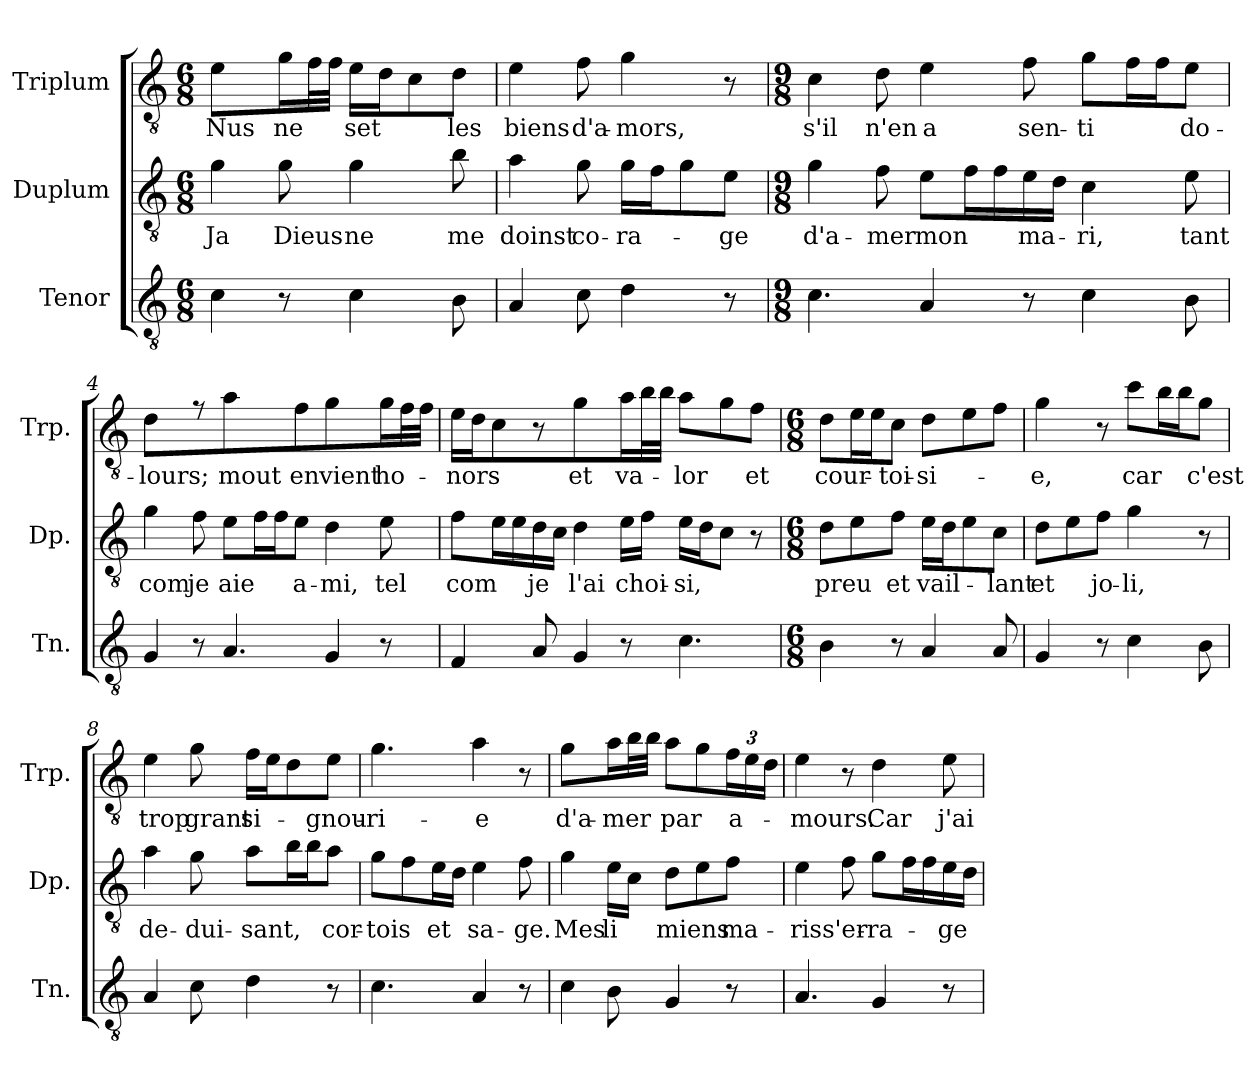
**kern	**kern	**text	**kern	**text
*part3	*part2	*part2	*part1	*part1
*staff3	*staff2	*staff2	*staff1	*staff1
*I"Tenor	*I"Duplum	*	*I"Triplum	*
*I'Tn.	*I'Dp.	*	*I'Trp.	*
*clefGv2	*clefGv2	*	*clefGv2	*
*k[]	*k[]	*	*k[]	*
*M6/8	*M6/8	*	*M6/8	*
=1	=1	=1	=1	=1
!	!	!LO:LY:b	!	!LO:LY:b
4c\	4g\	Ja	4e\	Nus
!	!	!LO:LY:b	!	!LO:LY:b
8r	8g\	Dieus	16g\LL	ne
*	*	*	*tremolo	*
.	.	.	32f\	.
.	.	.	32f\JJJ	.
*	*	*	*Xtremolo	*
!	!	!LO:LY:b	!	!LO:LY:b
4c\	4g\	ne	16e\LL	set
.	.	.	16d\J	.
.	.	.	8c\	.
!	!	!LO:LY:b	!	!LO:LY:b
8B\	8b\	me	8d\J	les
=2	=2	=2	=2	=2
!	!	!LO:LY:b	!	!LO:LY:b
4A/	4a\	doinst	4e\	biens
!	!	!LO:LY:b	!	!LO:LY:b
8c\	8g\	co-	8f\	d'a-
!	!	!LO:LY:b	!	!LO:LY:b
4d\	16g\LL	-ra-	4g\	-mors,
.	16f\J	.	.	.
.	8g\	.	.	.
!	!	!LO:LY:b	!	!
8r	8e\J	-ge	8r	.
=3	=3	=3	=3	=3
*M9/8	*M9/8	*	*M9/8	*
!	!	!LO:LY:b	!	!LO:LY:b
4.c\	4g\	d'a-	4c\	s'il
!	!	!LO:LY:b	!	!LO:LY:b
.	8f\	-mer	8d\	n'en
!	!	!LO:LY:b	!	!LO:LY:b
4A/	8e\L	mon	4e\	a
*	*tremolo	*	*	*
.	16f\	.	.	.
.	16f\	.	.	.
*	*Xtremolo	*	*	*
!	!	!LO:LY:b	!	!LO:LY:b
8r	16e\L	ma-	8f\	sen-
.	16d\JJ	.	.	.
!	!	!LO:LY:b	!	!LO:LY:b
4c\	4c\	-ri,	8g\L	-ti
*	*	*	*tremolo	*
.	.	.	16f\	.
.	.	.	16f\	.
*	*	*	*Xtremolo	*
!	!	!LO:LY:b	!	!LO:LY:b
8B\	8e\	tant	8e\J	do-
=4	=4	=4	=4	=4
!	!	!LO:LY:b	!	!LO:LY:b
4G/	4g\	com	4d\	-lours;
!	!	!LO:LY:b	!	!
8r	8f\	je	8r	.
!	!	!LO:LY:b	!	!LO:LY:b
4.A/	8e\L	aie	4a\	mout
*	*tremolo	*	*	*
.	16f\	.	.	.
.	16f\	.	.	.
*	*Xtremolo	*	*	*
!	!	!LO:LY:b	!	!LO:LY:b
.	8e\J	a-	8f\	en
!	!	!LO:LY:b	!	!LO:LY:b
4G/	4d\	-mi,	4g\	vient
!	!	!LO:LY:b	!	!LO:LY:b
8r	8e\	tel	16g\LL	ho-
*	*	*	*tremolo	*
.	.	.	32f\	.
.	.	.	32f\JJJ	.
*	*	*	*Xtremolo	*
!!LO:LB:g=z
=5	=5	=5	=5	=5
!	!	!LO:LY:b	!	!LO:LY:b
4F/	8f\L	com	16e\LL	-nors
.	.	.	16d\J	.
*	*tremolo	*	*	*
.	16e\	.	8c\J	.
.	16e\	.	.	.
*	*Xtremolo	*	*	*
!	!	!LO:LY:b	!	!
8A/	16d\L	je	8r	.
.	16c\JJ	.	.	.
!	!	!LO:LY:b	!	!LO:LY:b
4G/	4d\	l'ai	4g\	et
!	!	!LO:LY:b	!	!LO:LY:b
8r	16e\LL	choi-	16a\LL	va-
*	*	*	*tremolo	*
.	16f\JJ	.	32b\	.
.	.	.	32b\JJJ	.
*	*	*	*Xtremolo	*
!	!	!LO:LY:b	!	!LO:LY:b
4.c\	16e\LL	-si,	8a\L	-lor
.	16d\J	.	.	.
.	8c\J	.	8g\	.
!	!	!	!	!LO:LY:b
.	8r	.	8f\J	et
=6	=6	=6	=6	=6
*M6/8	*M6/8	*	*M6/8	*
!	!	!LO:LY:b	!	!LO:LY:b
4B\	8d\L	preu	8d\L	cour-
*	*	*	*tremolo	*
.	8e\	.	16e\	.
.	.	.	16e\	.
*	*	*	*Xtremolo	*
!	!	!LO:LY:b	!	!LO:LY:b
8r	8f\J	et	8c\J	-toi-
!	!	!LO:LY:b	!	!LO:LY:b
4A/	16e\LL	vail-	8d\L	-si-
.	16d\J	.	.	.
.	8e\	.	8e\	.
!	!	!LO:LY:b	!	!
8A/	8c\J	-lant	8f\J	.
=7	=7	=7	=7	=7
!	!	!LO:LY:b	!	!LO:LY:b
4G/	8d\L	et	4g\	-e,
.	8e\	.	.	.
!	!	!LO:LY:b	!	!
8r	8f\J	jo-	8r	.
!	!	!LO:LY:b	!	!LO:LY:b
4c\	4g\	-li,	8cc\L	car
*	*	*	*tremolo	*
.	.	.	16b\	.
.	.	.	16b\	.
*	*	*	*Xtremolo	*
!	!	!	!	!LO:LY:b
8B\	8r	.	8g\J	c'est
=8	=8	=8	=8	=8
!	!	!LO:LY:b	!	!LO:LY:b
4A/	4a\	de-	4e\	trop
!	!	!LO:LY:b	!	!LO:LY:b
8c\	8g\	-dui-	8g\	grant
!	!	!LO:LY:b	!	!LO:LY:b
4d\	8a\L	-sant,	16f\LL	si-
.	.	.	16e\J	.
*	*tremolo	*	*	*
.	16b\	.	8d\	.
.	16b\	.	.	.
*	*Xtremolo	*	*	*
!	!	!LO:LY:b	!	!LO:LY:b
8r	8a\J	cor-	8e\J	-gnou-
!!LO:LB:g=z
=9	=9	=9	=9	=9
!	!	!LO:LY:b	!	!LO:LY:b
4.c\	8g\L	-tois	4.g\	-ri-
.	8f\	.	.	.
!	!	!LO:LY:b	!	!
.	16e\L	et	.	.
.	16d\JJ	.	.	.
!	!	!LO:LY:b	!	!LO:LY:b
4A/	4e\	sa-	4a\	-e
!	!	!LO:LY:b	!	!
8r	8f\	-ge.	8r	.
=10	=10	=10	=10	=10
!	!	!LO:LY:b	!	!LO:LY:b
4c\	4g\	Mes	4g\	d'a-
!	!	!LO:LY:b	!	!LO:LY:b
8B\	16e\LL	li	16a\LL	-mer
*	*	*	*tremolo	*
.	16c\JJ	.	32b\	.
.	.	.	32b\JJJ	.
*	*	*	*Xtremolo	*
!	!	!LO:LY:b	!	!LO:LY:b
4G/	8d\L	miens	8a\L	par
.	8e\	.	8g\	.
!	!	!LO:LY:b	!	!
*	*	*	*Xbrackettup	*
!	!	!	!	!LO:LY:b
8r	8f\J	ma-	24f\L	a-
.	.	.	24e\	.
.	.	.	24d\JJ	.
=11	=11	=11	=11	=11
!	!	!LO:LY:b	!	!LO:LY:b
4.A/	4e\	-ris	4e\	-mours.
!	!	!LO:LY:b	!	!
.	8f\	s'er-	8r	.
!	!	!LO:LY:b	!	!LO:LY:b
4G/	8g\L	-ra-	4d\	Car
*	*tremolo	*	*	*
.	16f\	.	.	.
.	16f\	.	.	.
*	*Xtremolo	*	*	*
!	!	!LO:LY:b	!	!LO:LY:b
8r	16e\L	-ge	8e\	j'ai
.	16d\JJ	.	.	.
=	=	=	=	=
*-	*-	*-	*-	*-
